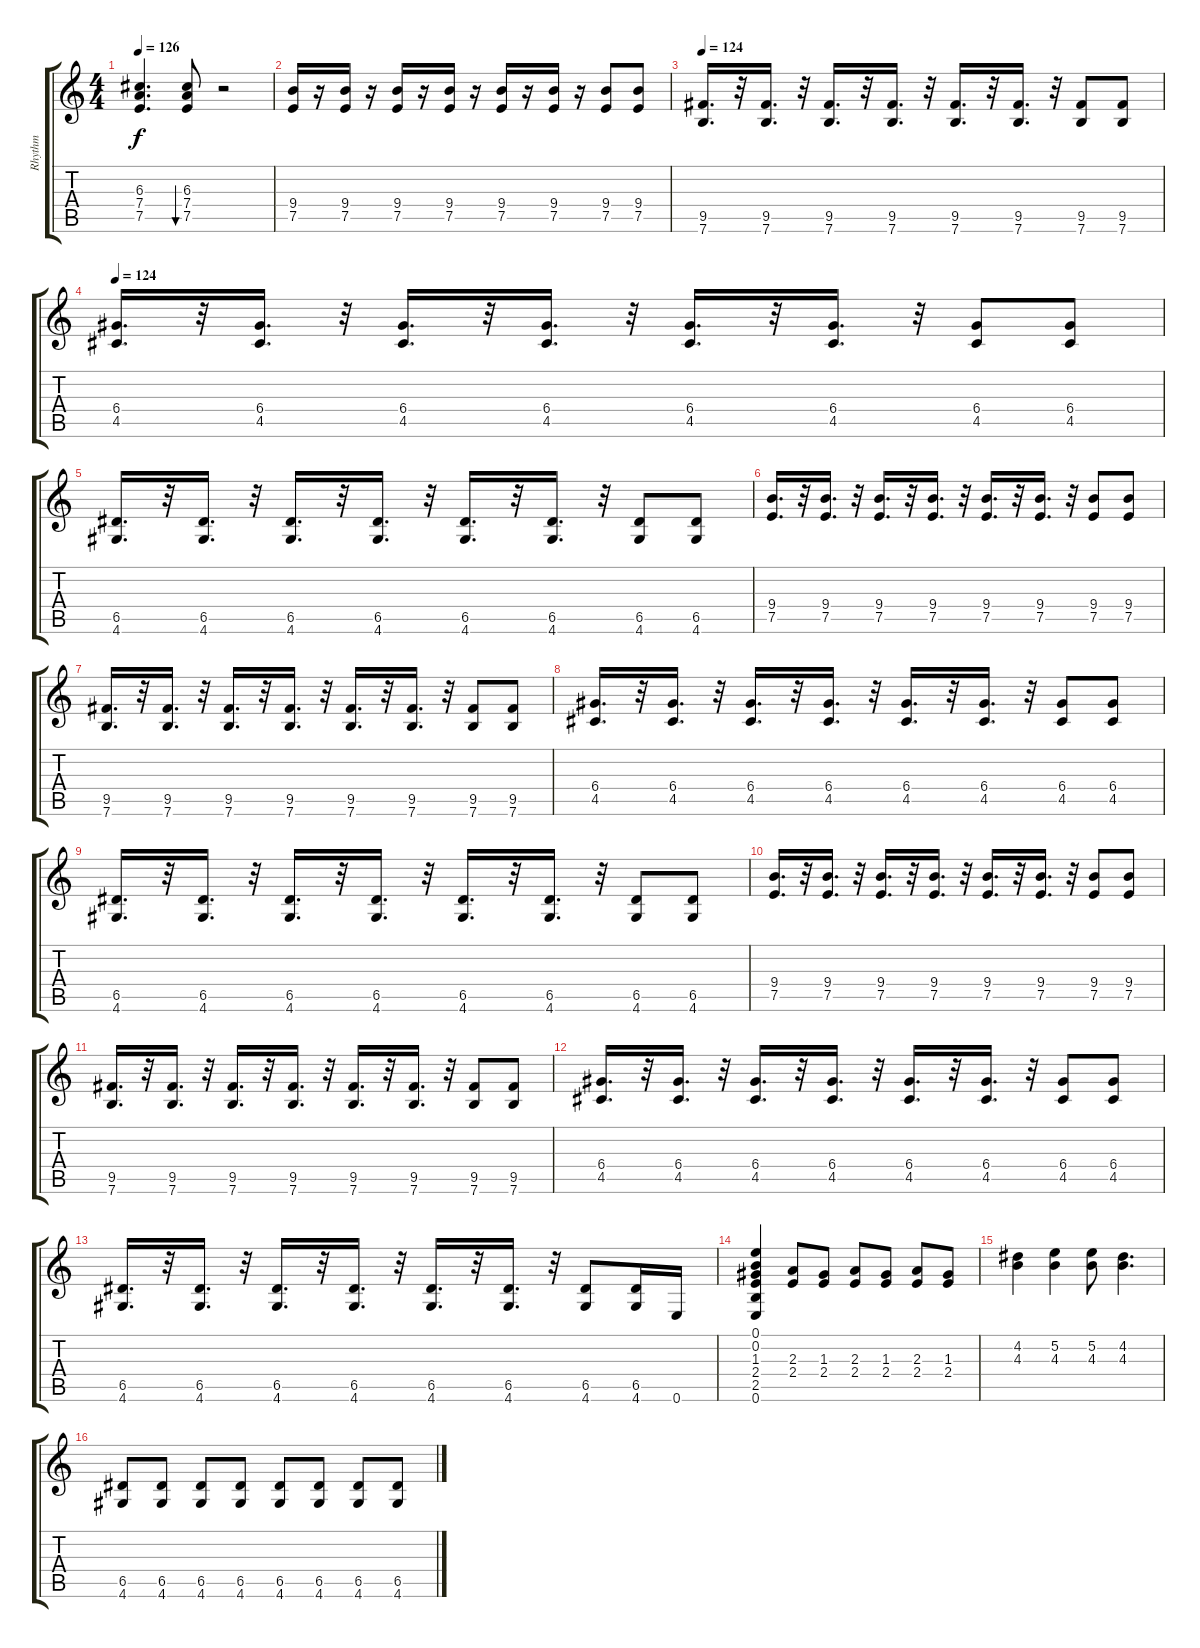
\track ("Rhythm" "Rhythm") {instrument distortionguitar}
\staff {score tabs}
\tuning (E4 B3 G3 D3 A2 E2) {hide}
\ts (4 4)
\tempo 126
\clef g2
\ks c
(6.3 7.4 7.5).4{d dy f} (6.3 7.4 7.5).8{bu 30} r.2 |
(9.4 7.5).16{volume 9} r.16 (9.4 7.5).16 r.16 (9.4 7.5).16 r.16 (9.4 7.5).16 r.16 (9.4 7.5).16 r.16 (9.4 7.5).16 r.16 (9.4 7.5).8 (9.4 7.5).8 |
\tempo 126
\tempo 124
(9.5 7.6).16{d} r.32 (9.5 7.6).16{d} r.32 (9.5 7.6).16{d} r.32 (9.5 7.6).16{d} r.32 (9.5 7.6).16{d} r.32 (9.5 7.6).16{d} r.32 (9.5 7.6).8 (9.5 7.6).8 |
\tempo 124
(6.4 4.5).16{d} r.32 (6.4 4.5).16{d} r.32 (6.4 4.5).16{d} r.32 (6.4 4.5).16{d} r.32 (6.4 4.5).16{d} r.32 (6.4 4.5).16{d} r.32 (6.4 4.5).8 (6.4 4.5).8 |
(6.5 4.6).16{d} r.32 (6.5 4.6).16{d} r.32 (6.5 4.6).16{d} r.32 (6.5 4.6).16{d} r.32 (6.5 4.6).16{d} r.32 (6.5 4.6).16{d} r.32 (6.5 4.6).8 (6.5 4.6).8 |
(9.4 7.5).16{d} r.32 (9.4 7.5).16{d} r.32 (9.4 7.5).16{d} r.32 (9.4 7.5).16{d} r.32 (9.4 7.5).16{d} r.32 (9.4 7.5).16{d} r.32 (9.4 7.5).8 (9.4 7.5).8 |
(9.5 7.6).16{d} r.32 (9.5 7.6).16{d} r.32 (9.5 7.6).16{d} r.32 (9.5 7.6).16{d} r.32 (9.5 7.6).16{d} r.32 (9.5 7.6).16{d} r.32 (9.5 7.6).8 (9.5 7.6).8 |
(6.4 4.5).16{d} r.32 (6.4 4.5).16{d} r.32 (6.4 4.5).16{d} r.32 (6.4 4.5).16{d} r.32 (6.4 4.5).16{d} r.32 (6.4 4.5).16{d} r.32 (6.4 4.5).8 (6.4 4.5).8 |
(6.5 4.6).16{d} r.32 (6.5 4.6).16{d} r.32 (6.5 4.6).16{d} r.32 (6.5 4.6).16{d} r.32 (6.5 4.6).16{d} r.32 (6.5 4.6).16{d} r.32 (6.5 4.6).8 (6.5 4.6).8 |
(9.4 7.5).16{d} r.32 (9.4 7.5).16{d} r.32 (9.4 7.5).16{d} r.32 (9.4 7.5).16{d} r.32 (9.4 7.5).16{d} r.32 (9.4 7.5).16{d} r.32 (9.4 7.5).8 (9.4 7.5).8 |
(9.5 7.6).16{d} r.32 (9.5 7.6).16{d} r.32 (9.5 7.6).16{d} r.32 (9.5 7.6).16{d} r.32 (9.5 7.6).16{d} r.32 (9.5 7.6).16{d} r.32 (9.5 7.6).8 (9.5 7.6).8 |
(6.4 4.5).16{d} r.32 (6.4 4.5).16{d} r.32 (6.4 4.5).16{d} r.32 (6.4 4.5).16{d} r.32 (6.4 4.5).16{d} r.32 (6.4 4.5).16{d} r.32 (6.4 4.5).8 (6.4 4.5).8 |
(6.5 4.6).16{d} r.32 (6.5 4.6).16{d} r.32 (6.5 4.6).16{d} r.32 (6.5 4.6).16{d} r.32 (6.5 4.6).16{d} r.32 (6.5 4.6).16{d} r.32 (6.5 4.6).8 (6.5 4.6).16 0.6.16{volume 12} |
(0.1 0.2 1.3 2.4 2.5 0.6).4 (2.3 2.4).8 (1.3 2.4).8 (2.3 2.4).8 (1.3 2.4).8 (2.3 2.4).8 (1.3 2.4).8 |
(4.2 4.3).4 (5.2 4.3).4 (5.2 4.3).8 (4.2 4.3).4{d} |
(6.5 4.6).8 (6.5 4.6).8 (6.5 4.6).8 (6.5 4.6).8 (6.5 4.6).8 (6.5 4.6).8 (6.5 4.6).8 (6.5 4.6).8
